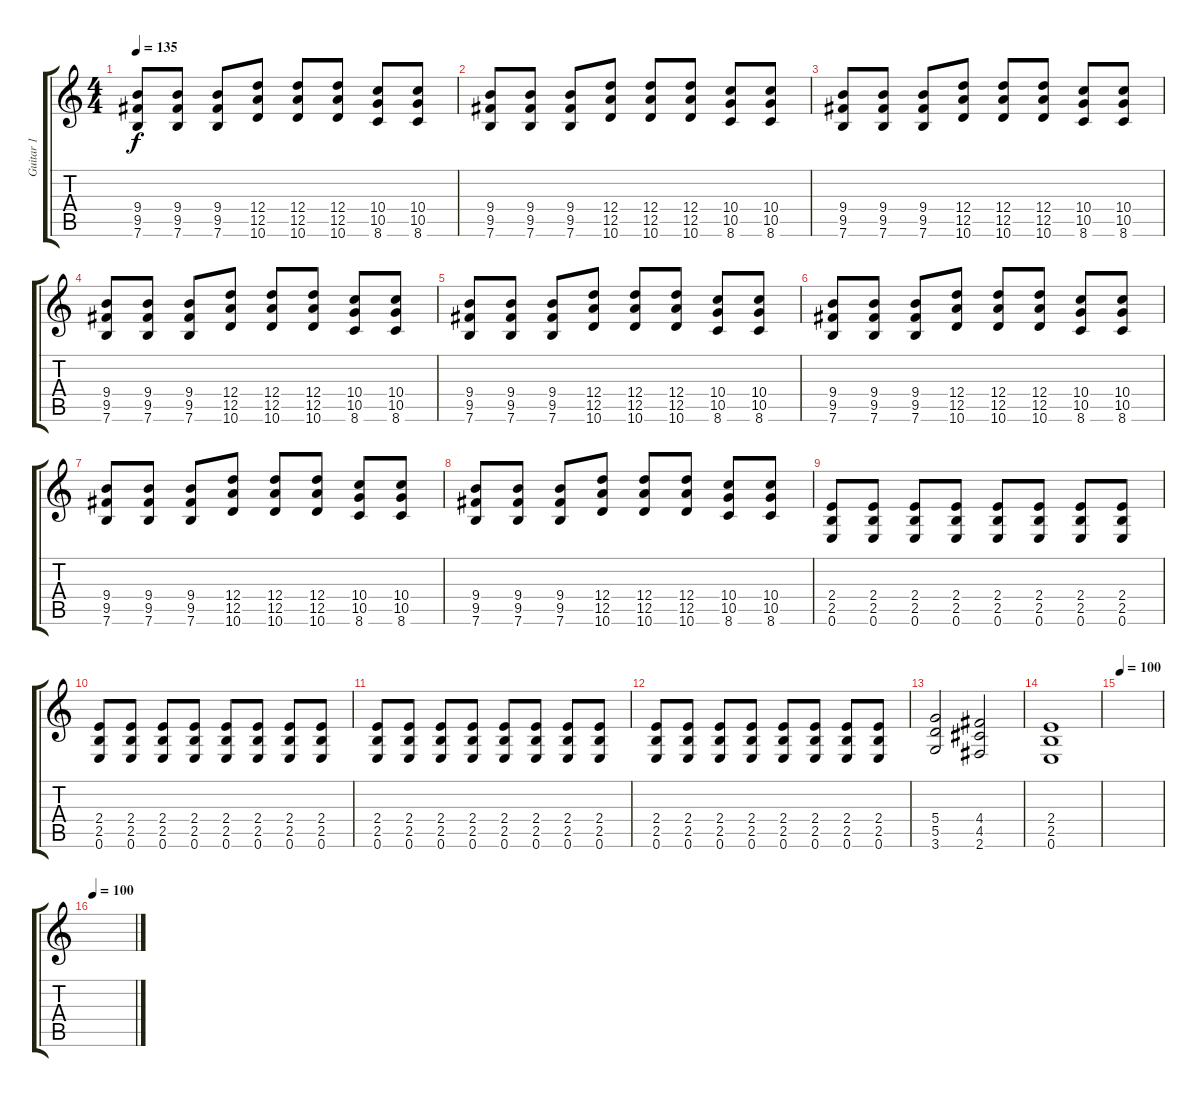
\track ("Guitar 1" "Guitar 1") {instrument overdrivenguitar}
\staff {score tabs}
\tuning (E4 B3 G3 D3 A2 E2) {hide}
\ts (4 4)
\tempo 135
\clef g2
\ks c
(9.4 9.5 7.6).8{dy f} (9.4 9.5 7.6).8 (9.4 9.5 7.6).8 (12.4 12.5 10.6).8 (12.4 12.5 10.6).8 (12.4 12.5 10.6).8 (10.4 10.5 8.6).8 (10.4 10.5 8.6).8 |
(9.4 9.5 7.6).8 (9.4 9.5 7.6).8 (9.4 9.5 7.6).8 (12.4 12.5 10.6).8 (12.4 12.5 10.6).8 (12.4 12.5 10.6).8 (10.4 10.5 8.6).8 (10.4 10.5 8.6).8 |
(9.4 9.5 7.6).8 (9.4 9.5 7.6).8 (9.4 9.5 7.6).8 (12.4 12.5 10.6).8 (12.4 12.5 10.6).8 (12.4 12.5 10.6).8 (10.4 10.5 8.6).8 (10.4 10.5 8.6).8 |
(9.4 9.5 7.6).8 (9.4 9.5 7.6).8 (9.4 9.5 7.6).8 (12.4 12.5 10.6).8 (12.4 12.5 10.6).8 (12.4 12.5 10.6).8 (10.4 10.5 8.6).8 (10.4 10.5 8.6).8 |
(9.4 9.5 7.6).8 (9.4 9.5 7.6).8 (9.4 9.5 7.6).8 (12.4 12.5 10.6).8 (12.4 12.5 10.6).8 (12.4 12.5 10.6).8 (10.4 10.5 8.6).8 (10.4 10.5 8.6).8 |
(9.4 9.5 7.6).8 (9.4 9.5 7.6).8 (9.4 9.5 7.6).8 (12.4 12.5 10.6).8 (12.4 12.5 10.6).8 (12.4 12.5 10.6).8 (10.4 10.5 8.6).8 (10.4 10.5 8.6).8 |
(9.4 9.5 7.6).8 (9.4 9.5 7.6).8 (9.4 9.5 7.6).8 (12.4 12.5 10.6).8 (12.4 12.5 10.6).8 (12.4 12.5 10.6).8 (10.4 10.5 8.6).8 (10.4 10.5 8.6).8 |
(9.4 9.5 7.6).8 (9.4 9.5 7.6).8 (9.4 9.5 7.6).8 (12.4 12.5 10.6).8 (12.4 12.5 10.6).8 (12.4 12.5 10.6).8 (10.4 10.5 8.6).8 (10.4 10.5 8.6).8 |
(2.4 2.5 0.6).8{volume 10} (2.4 2.5 0.6).8 (2.4 2.5 0.6).8 (2.4 2.5 0.6).8 (2.4 2.5 0.6).8 (2.4 2.5 0.6).8 (2.4 2.5 0.6).8 (2.4 2.5 0.6).8 |
(2.4 2.5 0.6).8{volume 10} (2.4 2.5 0.6).8 (2.4 2.5 0.6).8 (2.4 2.5 0.6).8 (2.4 2.5 0.6).8 (2.4 2.5 0.6).8 (2.4 2.5 0.6).8 (2.4 2.5 0.6).8 |
(2.4 2.5 0.6).8{volume 10} (2.4 2.5 0.6).8 (2.4 2.5 0.6).8 (2.4 2.5 0.6).8 (2.4 2.5 0.6).8 (2.4 2.5 0.6).8 (2.4 2.5 0.6).8 (2.4 2.5 0.6).8 |
(2.4 2.5 0.6).8{volume 10} (2.4 2.5 0.6).8 (2.4 2.5 0.6).8 (2.4 2.5 0.6).8 (2.4 2.5 0.6).8 (2.4 2.5 0.6).8 (2.4 2.5 0.6).8 (2.4 2.5 0.6).8 |
(5.4 5.5 3.6).2{volume 16} (4.4 4.5 2.6).2 |
(2.4 2.5 0.6).1 |
\tempo 100
|
\tempo 100
